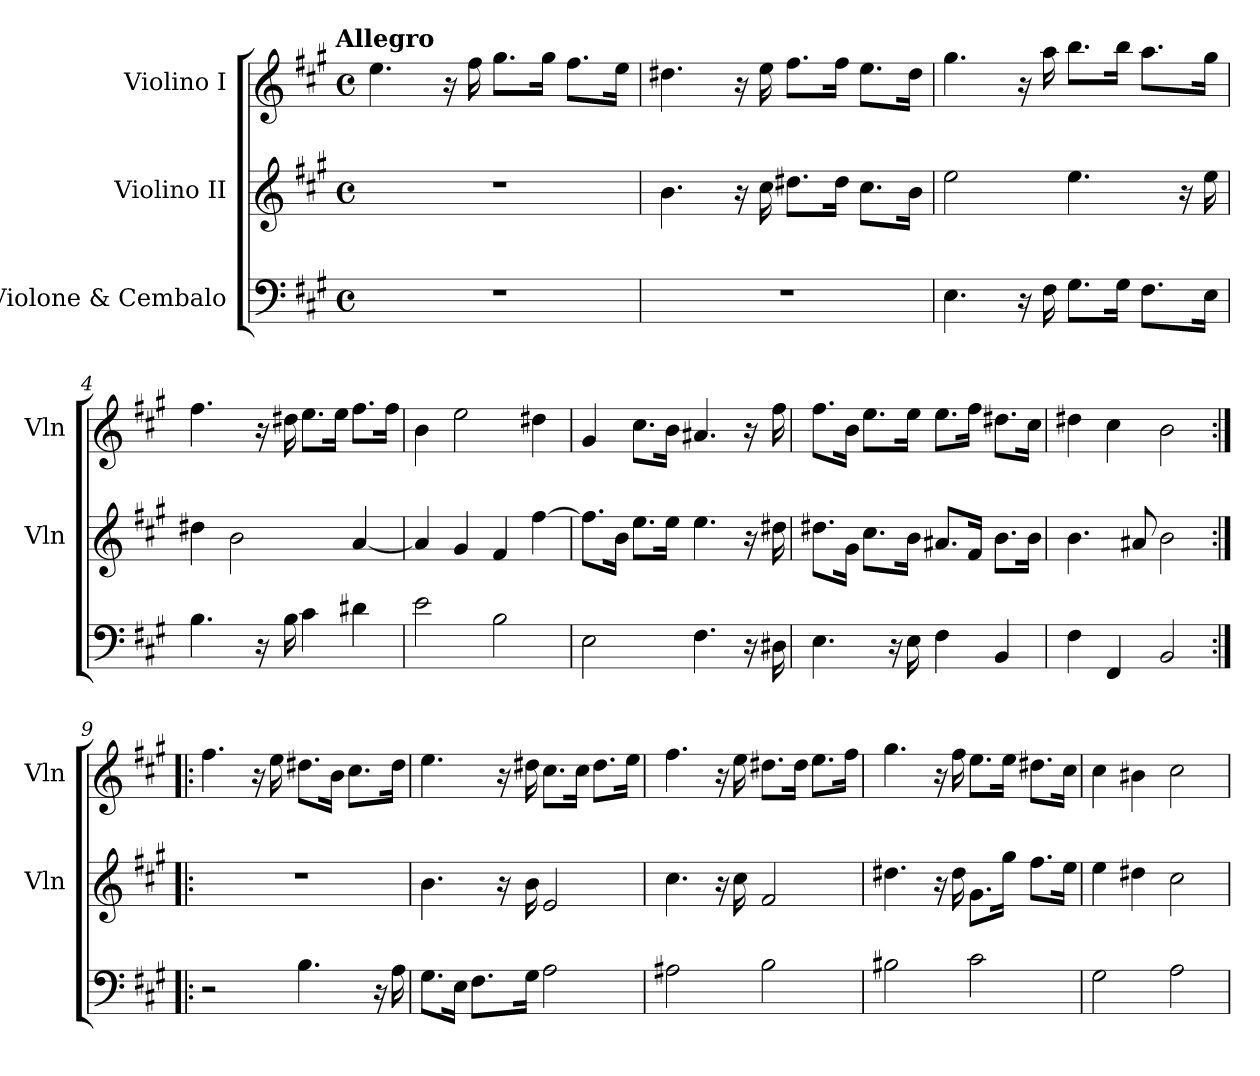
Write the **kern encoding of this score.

**kern	**kern	**kern
*part3	*part2	*part1
*staff3	*staff2	*staff1
*I"Violone & Cembalo	*I"Violino II	*I"Violino I
*	*I'Vln	*I'Vln
*clefF4	*clefG2	*clefG2
*k[f#c#g#]	*k[f#c#g#]	*k[f#c#g#]
!!LO:TX:omd:t=Allegro
*M4/4	*M4/4	*M4/4
*met(c)	*met(c)	*met(c)
*MM104	*MM104	*MM104
=1	=1	=1
1r	1r	4.ee
.	.	16r
.	.	16ff#
.	.	8.gg#L
.	.	16gg#Jk
.	.	8.ff#L
.	.	16eeJk
=2	=2	=2
1r	4.b	4.dd#X
.	16r	16r
.	16cc#	16ee
.	8.dd#XL	8.ff#L
.	16dd#Jk	16ff#Jk
.	8.cc#L	8.eeL
.	16bJk	16dd#Jk
=3	=3	=3
4.E	2ee	4.gg#
16r	.	16r
16F#	.	16aa
8.G#L	4.ee	8.bbL
16G#Jk	.	16bbJk
8.F#L	.	8.aaL
.	16r	.
16EJk	16ee	16gg#Jk
=4	=4	=4
4.B	4dd#X	4.ff#
.	2b	.
16r	.	16r
16B	.	16dd#X
4c#	.	8.eeL
.	.	16eeJk
4d#X	[4a	8.ff#L
.	.	16ff#Jk
=5	=5	=5
2e	4a]	4b
.	4g#	2ee
2B	4f#	.
.	[4ff#	4dd#X
=6	=6	=6
2E	8.ff#L]	4g#
.	16bJk	.
.	8.eeL	8.cc#L
.	16eeJk	16bJk
4.F#	4.ee	4.a#X
16r	16r	16r
16D#X	16dd#X	16ff#
=7	=7	=7
4.E	8.dd#XL	8.ff#L
.	16g#Jk	16bJk
.	8.cc#L	8.eeL
16r	.	.
16E	16bJk	16eeJk
4F#	8.a#XL	8.eeL
.	16f#Jk	16ff#Jk
4BB	8.bL	8.dd#XL
.	16bJk	16cc#Jk
=8	=8	=8
4F#	4.b	4dd#X
4FF#	.	4cc#
.	8a#X	.
2BB	2b	2b
=9:|!|:	=9:|!|:	=9:|!|:
2r	1r	4.ff#
.	.	16r
.	.	16ee
4.B	.	8.dd#XL
.	.	16bJk
.	.	8.cc#L
16r	.	.
16A	.	16dd#Jk
=10	=10	=10
8.G#L	4.b	4.ee
16EJk	.	.
8.F#L	.	.
.	16r	16r
16G#Jk	16b	16dd#X
2A	2e	8.cc#L
.	.	16cc#Jk
.	.	8.dd#L
.	.	16eeJk
=11	=11	=11
2A#X	4.cc#	4.ff#
.	16r	16r
.	16cc#	16ee
2B	2f#	8.dd#XL
.	.	16dd#Jk
.	.	8.eeL
.	.	16ff#Jk
=12	=12	=12
2B#X	4.dd#X	4.gg#
.	16r	16r
.	16dd#	16ff#
2c#	8.g#L	8.eeL
.	16gg#Jk	16eeJk
.	8.ff#L	8.dd#XL
.	16eeJk	16cc#Jk
=13	=13	=13
2G#	4ee	4cc#
.	4dd#X	4b#X
2A	2cc#	2cc#
=	=	=
*-	*-	*-
